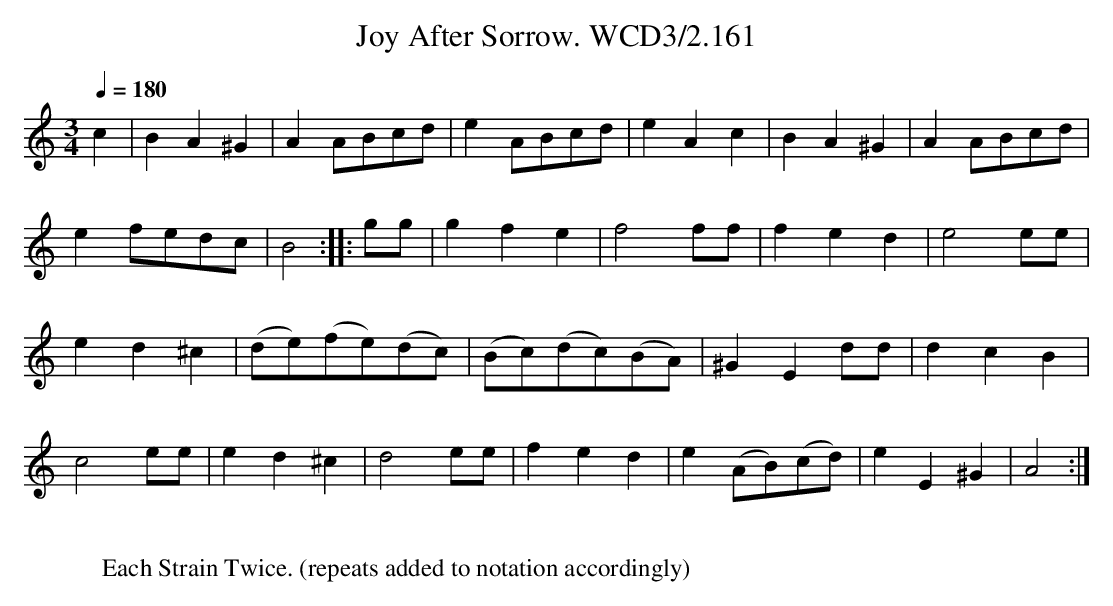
X:1
T:Joy After Sorrow. WCD3/2.161
M:3/4
L:1/8
Q:1/4=180
K:Am
c2|B2A2^G2|A2 ABcd|e2 ABcd|e2A2c2|B2A2^G2|A2 ABcd|
e2 fedc|B4::gg|g2f2e2|f4ff|f2e2d2|e4ee|
e2d2^c2|(de)(fe)(dc)|(Bc)(dc)(BA)|^G2 E2 dd|d2c2B2|
c4ee|e2d2^c2|d4ee|f2e2d2|e2(AB)(cd)|e2E2^G2|A4:|
W:
W:Each Strain Twice. (repeats added to notation accordingly)
